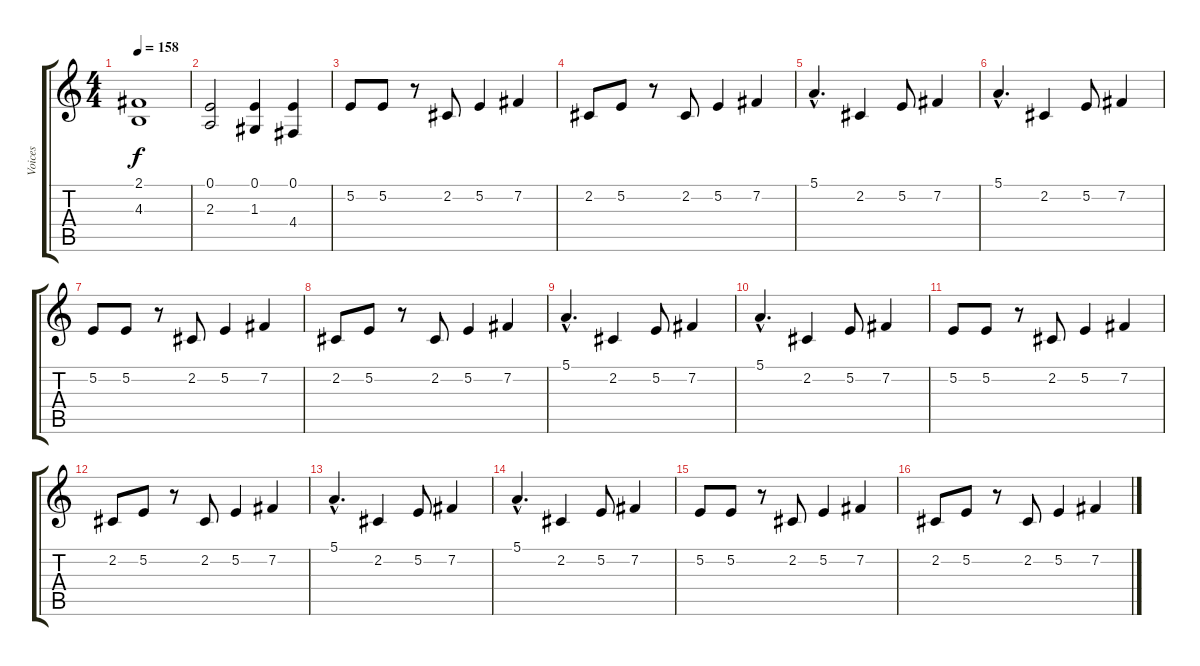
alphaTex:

\track ("Voices" "Voices") {instrument lead5charang}
\staff {score tabs}
\tuning (E4 B3 G3 D3 A2 E2) {hide}
\ts (4 4)
\tempo 158
\clef g2
\ks c
(2.1 4.3).1{dy f} |
(0.1 2.3).2 (0.1 1.3).4 (0.1 4.4).4 |
5.2.8 5.2.8 r.8 2.2.8 5.2.4 7.2.4 |
2.2.8 5.2.8 r.8 2.2.8 5.2.4 7.2.4 |
5.1{hac}.4{d} 2.2.4 5.2.8 7.2.4 |
5.1{hac}.4{d} 2.2.4 5.2.8 7.2.4 |
5.2.8 5.2.8 r.8 2.2.8 5.2.4 7.2.4 |
2.2.8 5.2.8 r.8 2.2.8 5.2.4 7.2.4 |
5.1{hac}.4{d} 2.2.4 5.2.8 7.2.4 |
5.1{hac}.4{d} 2.2.4 5.2.8 7.2.4 |
5.2.8 5.2.8 r.8 2.2.8 5.2.4 7.2.4 |
2.2.8 5.2.8 r.8 2.2.8 5.2.4 7.2.4 |
5.1{hac}.4{d} 2.2.4 5.2.8 7.2.4 |
5.1{hac}.4{d} 2.2.4 5.2.8 7.2.4 |
5.2.8 5.2.8 r.8 2.2.8 5.2.4 7.2.4 |
2.2.8 5.2.8 r.8 2.2.8 5.2.4 7.2.4
